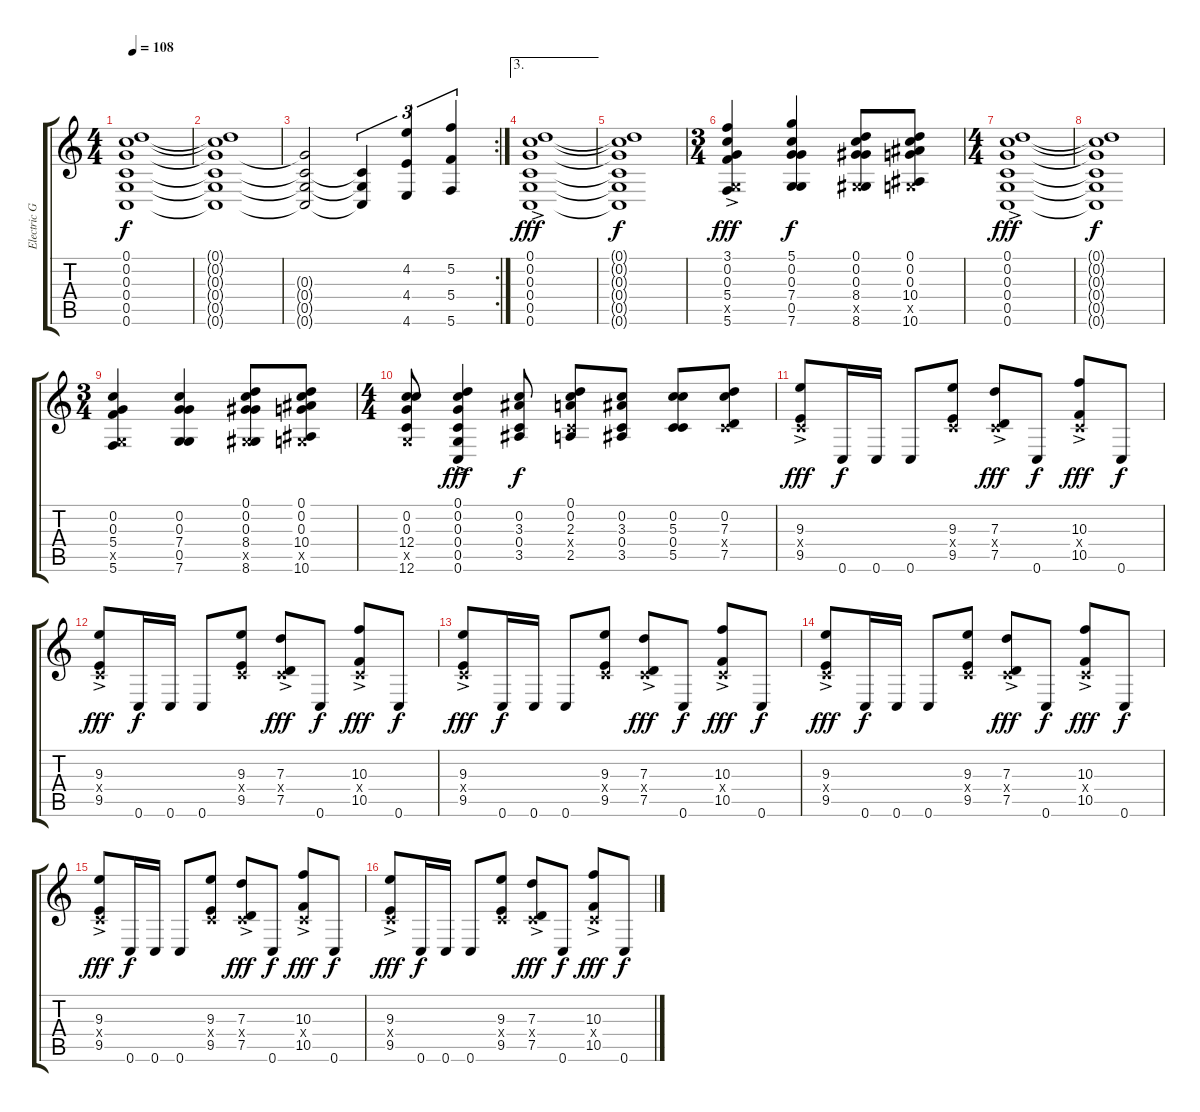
\track ("Electric Guitar 2" "Electric G") {instrument distortionguitar}
\staff {score tabs}
\tuning (D4 C4 G3 C3 G2 C2) {hide}
\ts (4 4)
\tempo 108
\clef g2
\ks c
(0.1{t} 0.2{t} 0.3{t} 0.4{t} 0.5{t} 0.6{t}).1{dy f} |
(0.1{t} 0.2{t} 0.3{t} 0.4{t} 0.5{t} 0.6{t}).1 |
\rc 2
(0.3{t} 0.4{t} 0.5{t} 0.6{t}).2 (0.4{t} 0.5{t} 0.6{t}).4{tu (3 2)} (4.2 4.4 4.6).4{tu (3 2)} (5.2 5.4 5.6).4{tu (3 2)} |
\ae 3
(0.1{ac} 0.2{ac} 0.3{ac} 0.4{ac} 0.5{ac} 0.6{ac}).1{dy fff} |
(0.1{t} 0.2{t} 0.3{t} 0.4{t} 0.5{t} 0.6{t}).1{dy f} |
\ts (3 4)
(3.1{ac} 0.2{ac} 0.3{ac} 5.4{ac} 0.5{ac x} 5.6{ac}).4{dy fff} (5.1 0.2 0.3 7.4 0.5 7.6).4{dy f} (0.1 0.2 0.3 8.4 0.5{x} 8.6).8 (0.1 0.2 0.3 10.4 0.5{x} 10.6).8 |
\ts (4 4)
(0.1{ac} 0.2{ac} 0.3{ac} 0.4{ac} 0.5{ac} 0.6{ac}).1{dy fff} |
(0.1{t} 0.2{t} 0.3{t} 0.4{t} 0.5{t} 0.6{t}).1{dy f} |
\ts (3 4)
(0.2 0.3 5.4 0.5{x} 5.6).4 (0.2 0.3 7.4 0.5 7.6).4 (0.1 0.2 0.3 8.4 0.5{x} 8.6).8 (0.1 0.2 0.3 10.4 0.5{x} 10.6).8 |
\ts (4 4)
(0.2 0.3 12.4 0.5{x} 12.6).8 (0.1{ac} 0.2{ac} 0.3{ac} 0.4{ac} 0.5{ac} 0.6{ac}).4{dy fff} (0.2 3.3 0.4 3.5).8{dy f} (0.1 0.2 2.3 0.4{x} 2.5).8 (0.2 3.3 0.4 3.5).8 (0.2 5.3 0.4 5.5).8 (0.2 7.3 0.4{x} 7.5).8 |
(9.3{ac} 0.4{ac x} 9.5{ac}).8{dy fff volume 16} 0.6.16{dy f} 0.6.16 0.6.8 (9.3 0.4{x} 9.5).8 (7.3{ac} 0.4{ac x} 7.5{ac}).8{dy fff} 0.6.8{dy f} (10.3{ac} 0.4{ac x} 10.5{ac}).8{dy fff} 0.6.8{dy f} |
(9.3{ac} 0.4{ac x} 9.5{ac}).8{dy fff} 0.6.16{dy f} 0.6.16 0.6.8 (9.3 0.4{x} 9.5).8 (7.3{ac} 0.4{ac x} 7.5{ac}).8{dy fff} 0.6.8{dy f} (10.3{ac} 0.4{ac x} 10.5{ac}).8{dy fff} 0.6.8{dy f} |
(9.3{ac} 0.4{ac x} 9.5{ac}).8{dy fff} 0.6.16{dy f} 0.6.16 0.6.8 (9.3 0.4{x} 9.5).8 (7.3{ac} 0.4{ac x} 7.5{ac}).8{dy fff} 0.6.8{dy f} (10.3{ac} 0.4{ac x} 10.5{ac}).8{dy fff} 0.6.8{dy f} |
(9.3{ac} 0.4{ac x} 9.5{ac}).8{dy fff} 0.6.16{dy f} 0.6.16 0.6.8 (9.3 0.4{x} 9.5).8 (7.3{ac} 0.4{ac x} 7.5{ac}).8{dy fff} 0.6.8{dy f} (10.3{ac} 0.4{ac x} 10.5{ac}).8{dy fff} 0.6.8{dy f} |
(9.3{ac} 0.4{ac x} 9.5{ac}).8{dy fff} 0.6.16{dy f} 0.6.16 0.6.8 (9.3 0.4{x} 9.5).8 (7.3{ac} 0.4{ac x} 7.5{ac}).8{dy fff} 0.6.8{dy f} (10.3{ac} 0.4{ac x} 10.5{ac}).8{dy fff} 0.6.8{dy f} |
(9.3{ac} 0.4{ac x} 9.5{ac}).8{dy fff} 0.6.16{dy f} 0.6.16 0.6.8 (9.3 0.4{x} 9.5).8 (7.3{ac} 0.4{ac x} 7.5{ac}).8{dy fff} 0.6.8{dy f} (10.3{ac} 0.4{ac x} 10.5{ac}).8{dy fff} 0.6.8{dy f}
